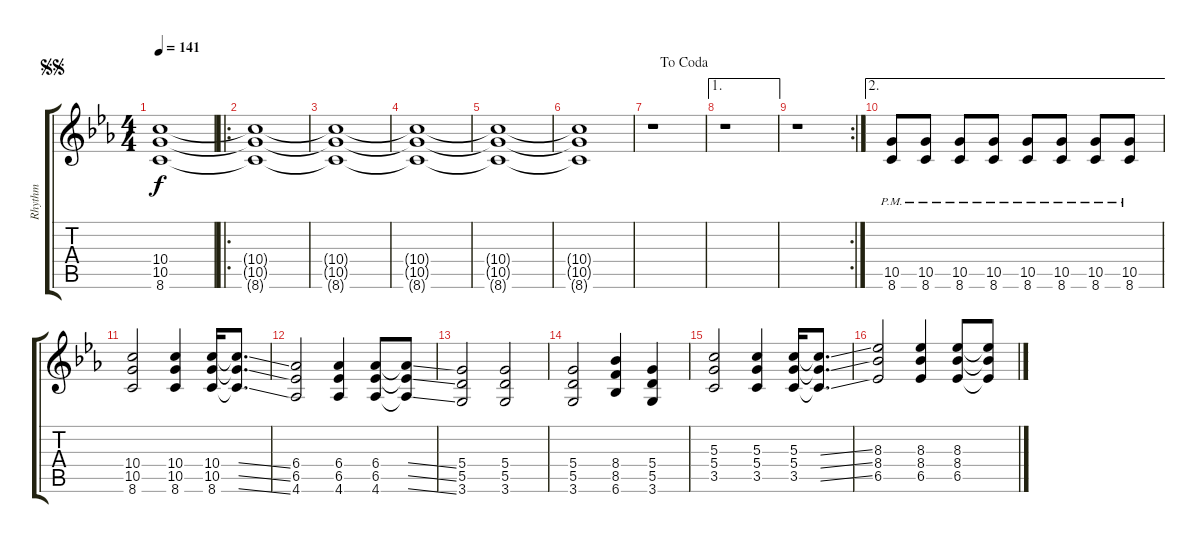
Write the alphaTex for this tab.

\track ("Rhythm" "Rhythm") {instrument distortionguitar}
\staff {score tabs}
\tuning (E4 B3 G3 D3 A2 E2) {hide}
\ts (4 4)
\jump segnosegno
\tempo 141
\clef g2
\ks eb
(10.4 10.5 8.6).1{dy f} |
\ro
(10.4{t} 10.5{t} 8.6{t}).1 |
(10.4{t} 10.5{t} 8.6{t}).1 |
(10.4{t} 10.5{t} 8.6{t}).1 |
(10.4{t} 10.5{t} 8.6{t}).1 |
(10.4{t} 10.5{t} 8.6{t}).1 |
\jump dacoda
r.1 |
\ae 1
r.1 |
\rc 2
r.1 |
\ae 2
(10.5{pm} 8.6{pm}).8 (10.5{pm} 8.6{pm}).8 (10.5{pm} 8.6{pm}).8 (10.5{pm} 8.6{pm}).8 (10.5{pm} 8.6{pm}).8 (10.5{pm} 8.6{pm}).8 (10.5{pm} 8.6{pm}).8 (10.5{pm} 8.6{pm}).8 |
(10.4 10.5 8.6).2 (10.4 10.5 8.6).4 (10.4 10.5 8.6).16 (10.4{ss t} 10.5{ss t} 8.6{ss t}).8{d} |
(6.4 6.5 4.6).2 (6.4 6.5 4.6).4 (6.4 6.5 4.6).8 (6.4{ss t} 6.5{ss t} 4.6{ss t}).8 |
(5.4 5.5 3.6).2 (5.4 5.5 3.6).2 |
(5.4 5.5 3.6).2 (8.4 8.5 6.6).4 (5.4 5.5 3.6).4 |
(5.3 5.4 3.5).2 (5.3 5.4 3.5).4 (5.3 5.4 3.5).16 (5.3{ss t} 5.4{ss t} 3.5{ss t}).8{d} |
(8.3 8.4 6.5).2 (8.3 8.4 6.5).4 (8.3 8.4 6.5).8 (8.3{t} 8.4{ss t} 6.5{ss t}).8
